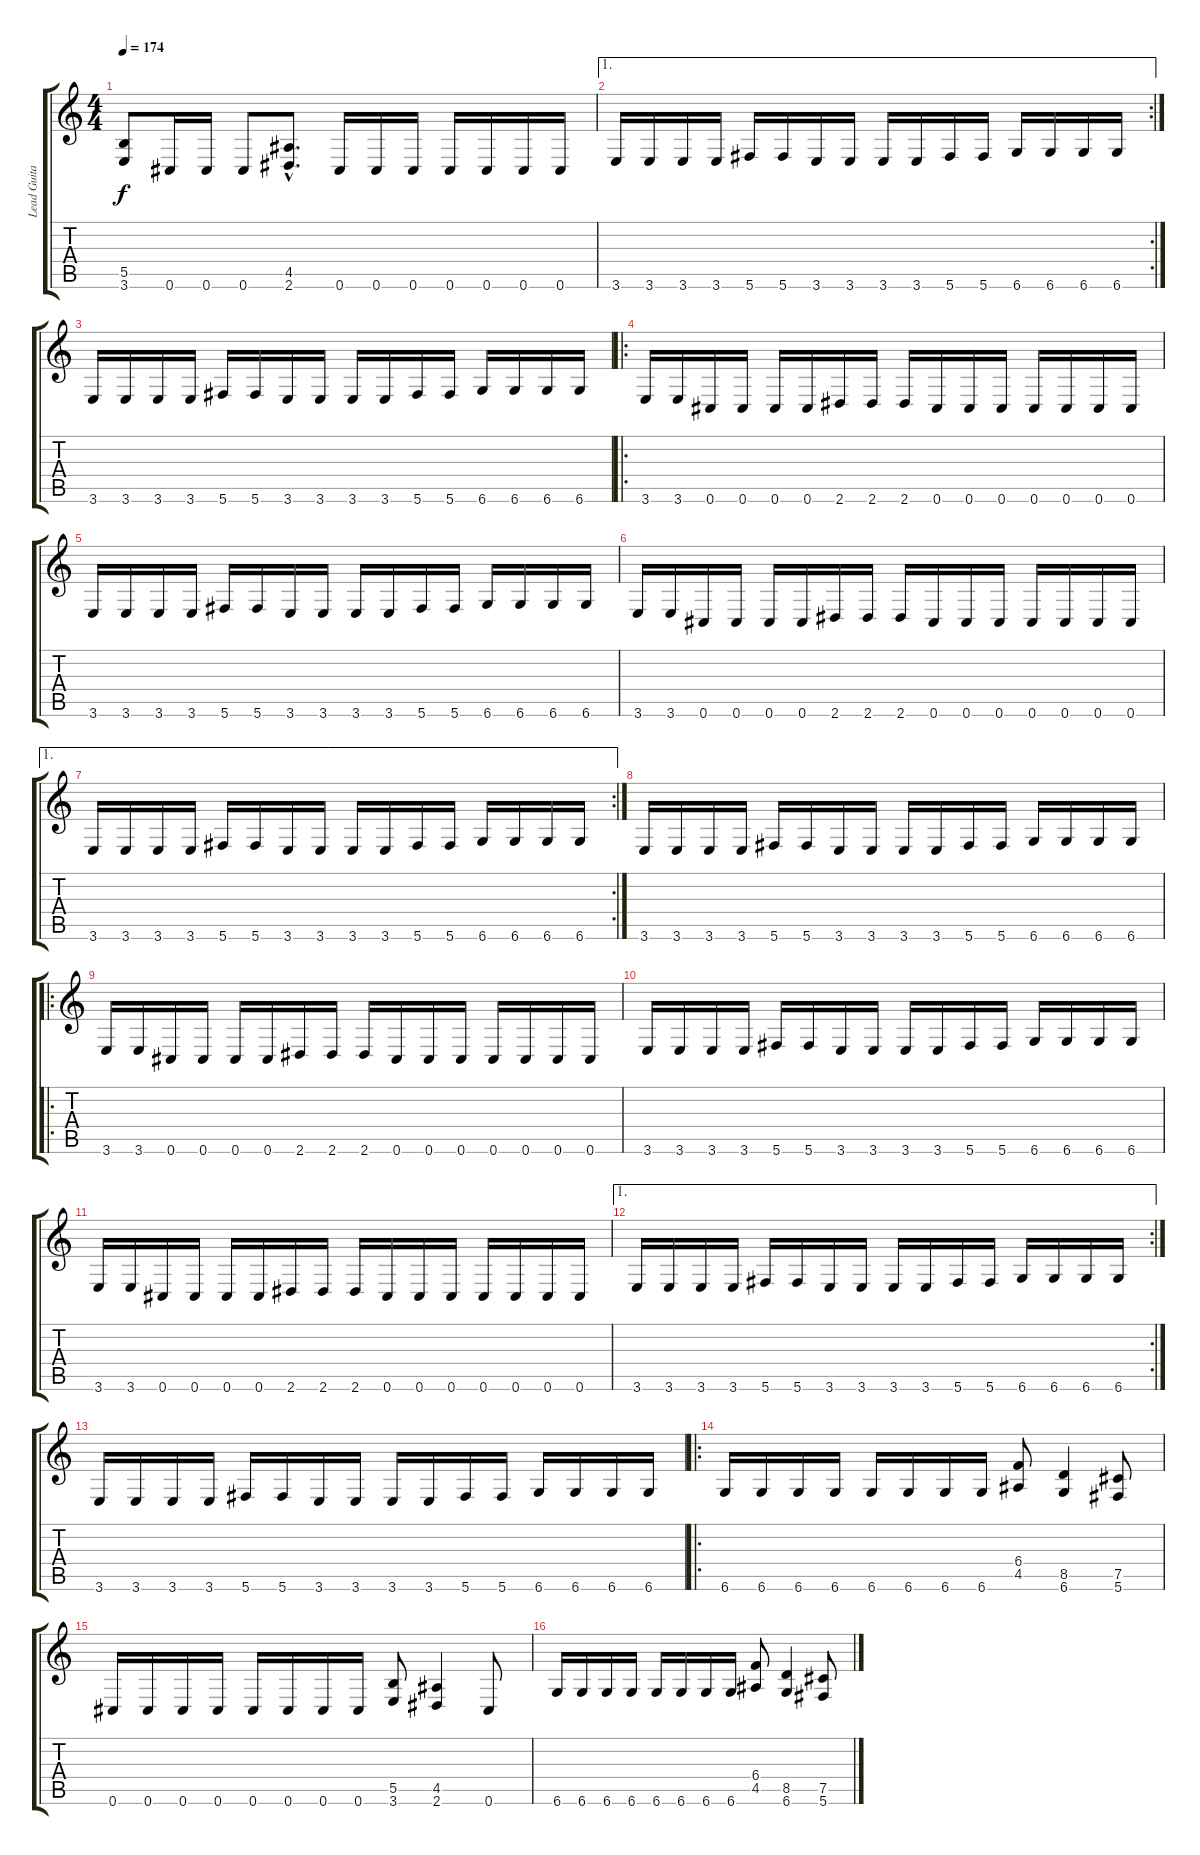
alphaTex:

\track ("Lead Guitar" "Lead Guita") {instrument distortionguitar}
\staff {score tabs}
\tuning (Db4 Ab3 E3 B2 Gb2 Db2) {hide}
\ts (4 4)
\tempo 174
\clef g2
\ks c
(5.5 3.6).8{dy f} 0.6.16 0.6.16 0.6.8 (4.5{hac} 2.6{hac}).8{d} 0.6.16 0.6.16 0.6.16 0.6.16 0.6.16 0.6.16 0.6.16 |
\ae 1
\rc 2
3.6.16 3.6.16 3.6.16 3.6.16 5.6.16 5.6.16 3.6.16 3.6.16 3.6.16 3.6.16 5.6.16 5.6.16 6.6.16 6.6.16 6.6.16 6.6.16 |
3.6.16 3.6.16 3.6.16 3.6.16 5.6.16 5.6.16 3.6.16 3.6.16 3.6.16 3.6.16 5.6.16 5.6.16 6.6.16 6.6.16 6.6.16 6.6.16 |
\ro
3.6.16 3.6.16 0.6.16 0.6.16 0.6.16 0.6.16 2.6.16 2.6.16 2.6.16 0.6.16 0.6.16 0.6.16 0.6.16 0.6.16 0.6.16 0.6.16 |
3.6.16 3.6.16 3.6.16 3.6.16 5.6.16 5.6.16 3.6.16 3.6.16 3.6.16 3.6.16 5.6.16 5.6.16 6.6.16 6.6.16 6.6.16 6.6.16 |
3.6.16 3.6.16 0.6.16 0.6.16 0.6.16 0.6.16 2.6.16 2.6.16 2.6.16 0.6.16 0.6.16 0.6.16 0.6.16 0.6.16 0.6.16 0.6.16 |
\ae 1
\rc 2
3.6.16 3.6.16 3.6.16 3.6.16 5.6.16 5.6.16 3.6.16 3.6.16 3.6.16 3.6.16 5.6.16 5.6.16 6.6.16 6.6.16 6.6.16 6.6.16 |
3.6.16 3.6.16 3.6.16 3.6.16 5.6.16 5.6.16 3.6.16 3.6.16 3.6.16 3.6.16 5.6.16 5.6.16 6.6.16 6.6.16 6.6.16 6.6.16 |
\ro
3.6.16 3.6.16 0.6.16 0.6.16 0.6.16 0.6.16 2.6.16 2.6.16 2.6.16 0.6.16 0.6.16 0.6.16 0.6.16 0.6.16 0.6.16 0.6.16 |
3.6.16 3.6.16 3.6.16 3.6.16 5.6.16 5.6.16 3.6.16 3.6.16 3.6.16 3.6.16 5.6.16 5.6.16 6.6.16 6.6.16 6.6.16 6.6.16 |
3.6.16 3.6.16 0.6.16 0.6.16 0.6.16 0.6.16 2.6.16 2.6.16 2.6.16 0.6.16 0.6.16 0.6.16 0.6.16 0.6.16 0.6.16 0.6.16 |
\ae 1
\rc 2
3.6.16 3.6.16 3.6.16 3.6.16 5.6.16 5.6.16 3.6.16 3.6.16 3.6.16 3.6.16 5.6.16 5.6.16 6.6.16 6.6.16 6.6.16 6.6.16 |
3.6.16 3.6.16 3.6.16 3.6.16 5.6.16 5.6.16 3.6.16 3.6.16 3.6.16 3.6.16 5.6.16 5.6.16 6.6.16 6.6.16 6.6.16 6.6.16 |
\ro
6.6.16 6.6.16 6.6.16 6.6.16 6.6.16 6.6.16 6.6.16 6.6.16 (6.4 4.5).8 (8.5 6.6).4 (7.5 5.6).8 |
0.6.16 0.6.16 0.6.16 0.6.16 0.6.16 0.6.16 0.6.16 0.6.16 (5.5 3.6).8 (4.5 2.6).4 0.6.8 |
6.6.16 6.6.16 6.6.16 6.6.16 6.6.16 6.6.16 6.6.16 6.6.16 (6.4 4.5).8 (8.5 6.6).4 (7.5 5.6).8
